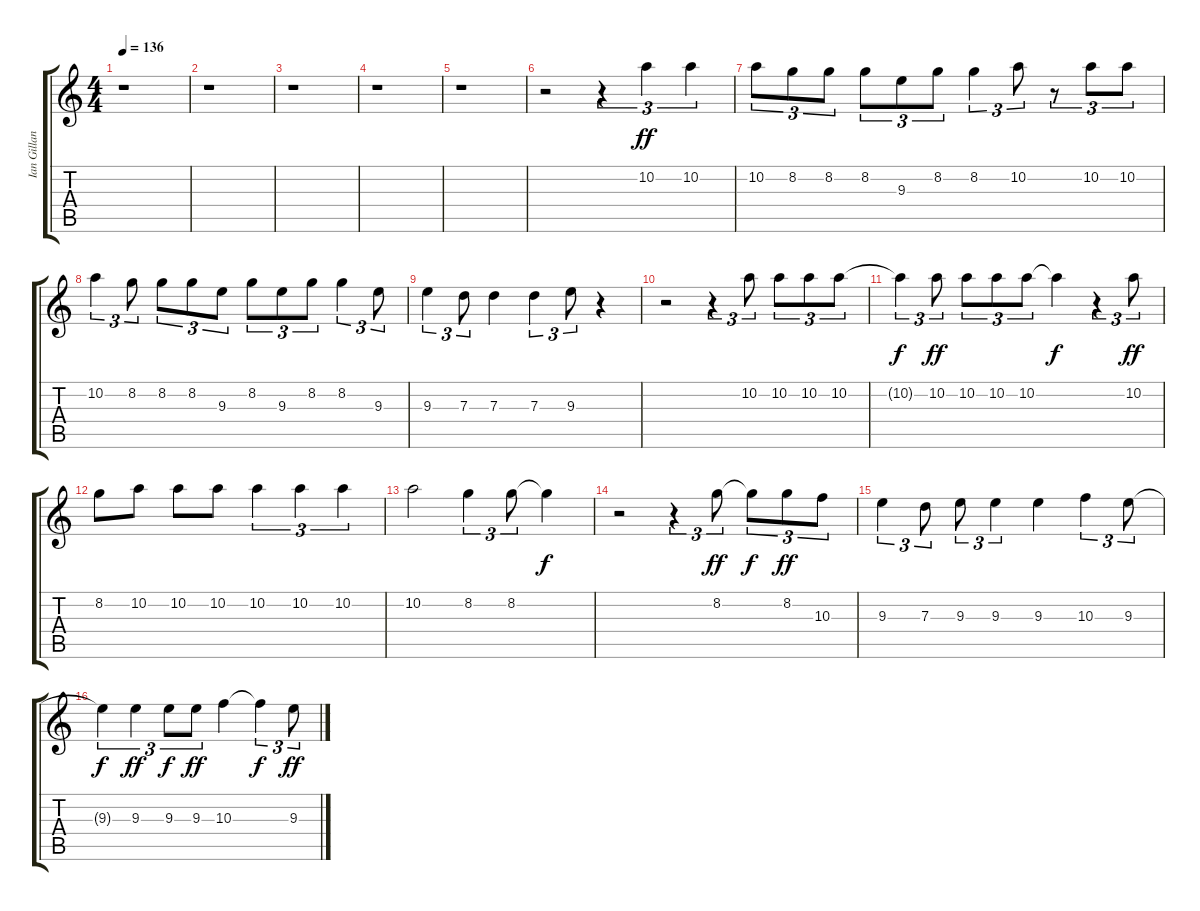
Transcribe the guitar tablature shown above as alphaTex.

\track ("Ian Gillan" "Ian Gillan") {instrument flute}
\staff {score tabs}
\tuning (E5 B4 G4 D4 A3 E3) {hide}
\ts (4 4)
\tempo 136
\clef g2
\ks c
r.1{dy ff} |
r.1 |
r.1 |
r.1 |
r.1 |
r.2 r.4{tu (3 2)} 10.2.4{tu (3 2)} 10.2.4{tu (3 2)} |
10.2.8{tu (3 2)} 8.2.8{tu (3 2)} 8.2.8{tu (3 2)} 8.2.8{tu (3 2)} 9.3.8{tu (3 2)} 8.2.8{tu (3 2)} 8.2.4{tu (3 2)} 10.2.8{tu (3 2)} r.8{tu (3 2)} 10.2.8{tu (3 2)} 10.2.8{tu (3 2)} |
10.2.4{tu (3 2)} 8.2.8{tu (3 2)} 8.2.8{tu (3 2)} 8.2.8{tu (3 2)} 9.3.8{tu (3 2)} 8.2.8{tu (3 2)} 9.3.8{tu (3 2)} 8.2.8{tu (3 2)} 8.2.4{tu (3 2)} 9.3.8{tu (3 2)} |
9.3.4{tu (3 2)} 7.3.8{tu (3 2)} 7.3.4 7.3.4{tu (3 2)} 9.3.8{tu (3 2)} r.4 |
r.2 r.4{tu (3 2)} 10.2.8{tu (3 2)} 10.2.8{tu (3 2)} 10.2.8{tu (3 2)} 10.2.8{tu (3 2)} |
10.2{t}.4{tu (3 2) dy f} 10.2.8{tu (3 2) dy ff} 10.2.8{tu (3 2)} 10.2.8{tu (3 2)} 10.2.8{tu (3 2)} 10.2{t}.4{dy f} r.4{tu (3 2)} 10.2.8{tu (3 2) dy ff} |
8.2.8 10.2.8 10.2.8 10.2.8 10.2.4{tu (3 2)} 10.2.4{tu (3 2)} 10.2.4{tu (3 2)} |
10.2.2 8.2.4{tu (3 2)} 8.2.8{tu (3 2)} 8.2{t}.4{dy f} |
r.2 r.4{tu (3 2)} 8.2.8{tu (3 2) dy ff} 8.2{t}.8{tu (3 2) dy f} 8.2.8{tu (3 2) dy ff} 10.3.8{tu (3 2)} |
9.3.4{tu (3 2)} 7.3.8{tu (3 2)} 9.3.8{tu (3 2)} 9.3.4{tu (3 2)} 9.3.4 10.3.4{tu (3 2)} 9.3.8{tu (3 2)} |
9.3{t}.4{tu (3 2) dy f} 9.3.4{tu (3 2) dy ff} 9.3.8{tu (3 2) dy f} 9.3.8{tu (3 2) dy ff} 10.3.4 10.3{t}.4{tu (3 2) dy f} 9.3.8{tu (3 2) dy ff}
